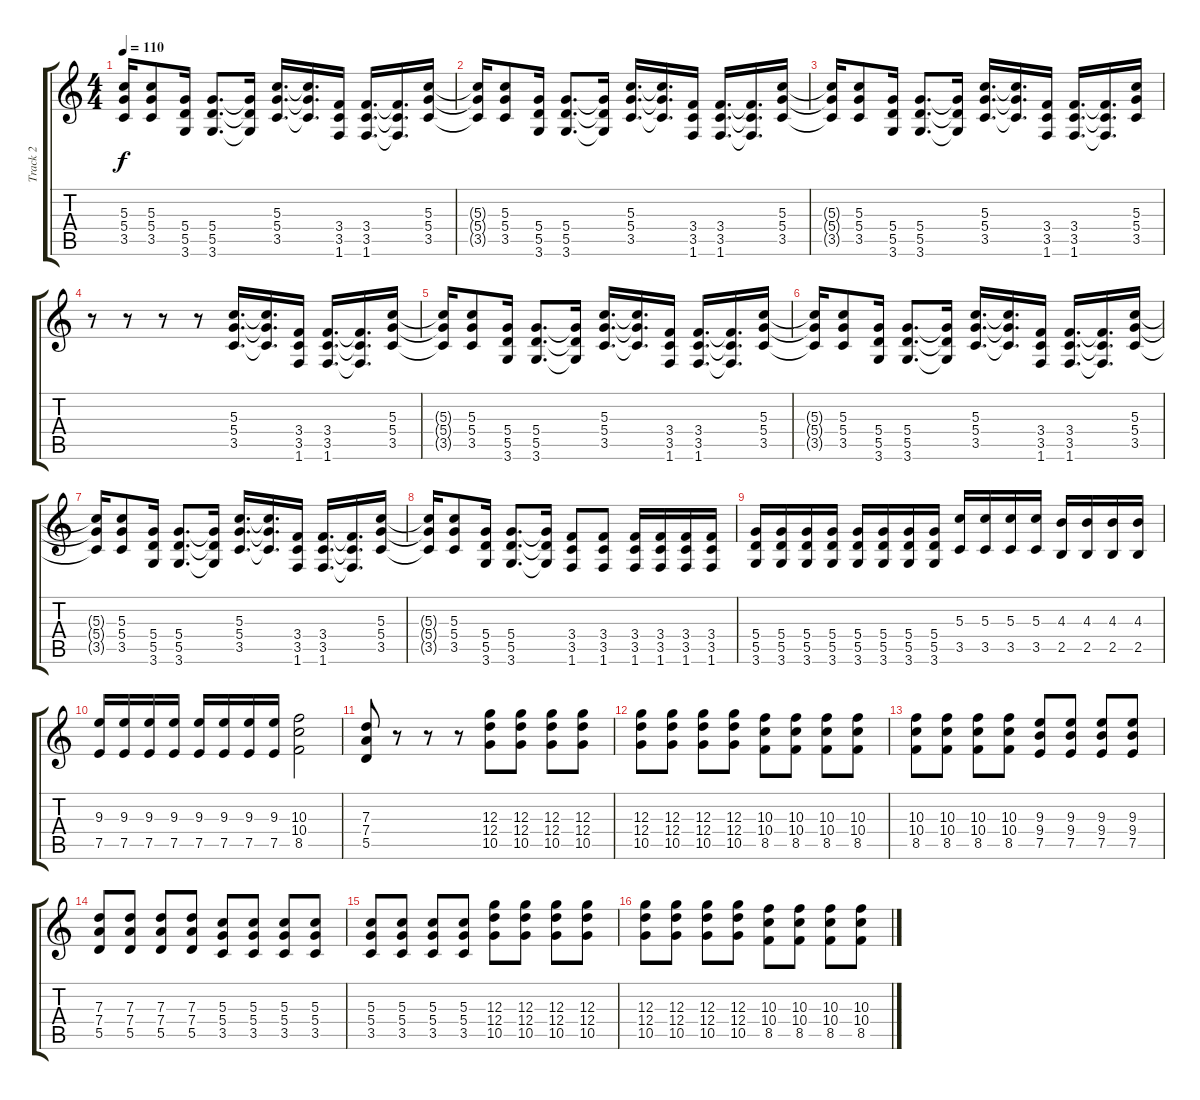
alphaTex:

\track ("Track 2" "Track 2") {instrument distortionguitar}
\staff {score tabs}
\tuning (E4 B3 G3 D3 A2 E2) {hide}
\ts (4 4)
\tempo 110
\clef g2
\ks c
(5.3{t} 5.4{t} 3.5{t}).16{dy f} (5.3 5.4 3.5).8 (5.4 5.5 3.6).16 (5.4 5.5 3.6).8{d} (5.4{t} 5.5{t} 3.6{t}).16 (5.3 5.4 3.5).16{d} (5.3{t} 5.4{t} 3.5{t}).16{d} (3.4 3.5 1.6).16 (3.4 3.5 1.6).16{d} (3.4{t} 3.5{t} 1.6{t}).16{d} (5.3 5.4 3.5).16 |
(5.3{t} 5.4{t} 3.5{t}).16 (5.3 5.4 3.5).8 (5.4 5.5 3.6).16 (5.4 5.5 3.6).8{d} (5.4{t} 5.5{t} 3.6{t}).16 (5.3 5.4 3.5).16{d} (5.3{t} 5.4{t} 3.5{t}).16{d} (3.4 3.5 1.6).16 (3.4 3.5 1.6).16{d} (3.4{t} 3.5{t} 1.6{t}).16{d} (5.3 5.4 3.5).16 |
(5.3{t} 5.4{t} 3.5{t}).16 (5.3 5.4 3.5).8 (5.4 5.5 3.6).16 (5.4 5.5 3.6).8{d} (5.4{t} 5.5{t} 3.6{t}).16 (5.3 5.4 3.5).16{d} (5.3{t} 5.4{t} 3.5{t}).16{d} (3.4 3.5 1.6).16 (3.4 3.5 1.6).16{d} (3.4{t} 3.5{t} 1.6{t}).16{d} (5.3 5.4 3.5).16 |
r.8 r.8 r.8 r.8 (5.3 5.4 3.5).16{d} (5.3{t} 5.4{t} 3.5{t}).16{d} (3.4 3.5 1.6).16 (3.4 3.5 1.6).16{d} (3.4{t} 3.5{t} 1.6{t}).16{d} (5.3 5.4 3.5).16 |
(5.3{t} 5.4{t} 3.5{t}).16 (5.3 5.4 3.5).8 (5.4 5.5 3.6).16 (5.4 5.5 3.6).8{d} (5.4{t} 5.5{t} 3.6{t}).16 (5.3 5.4 3.5).16{d} (5.3{t} 5.4{t} 3.5{t}).16{d} (3.4 3.5 1.6).16 (3.4 3.5 1.6).16{d} (3.4{t} 3.5{t} 1.6{t}).16{d} (5.3 5.4 3.5).16 |
(5.3{t} 5.4{t} 3.5{t}).16 (5.3 5.4 3.5).8 (5.4 5.5 3.6).16 (5.4 5.5 3.6).8{d} (5.4{t} 5.5{t} 3.6{t}).16 (5.3 5.4 3.5).16{d} (5.3{t} 5.4{t} 3.5{t}).16{d} (3.4 3.5 1.6).16 (3.4 3.5 1.6).16{d} (3.4{t} 3.5{t} 1.6{t}).16{d} (5.3 5.4 3.5).16 |
(5.3{t} 5.4{t} 3.5{t}).16 (5.3 5.4 3.5).8 (5.4 5.5 3.6).16 (5.4 5.5 3.6).8{d} (5.4{t} 5.5{t} 3.6{t}).16 (5.3 5.4 3.5).16{d} (5.3{t} 5.4{t} 3.5{t}).16{d} (3.4 3.5 1.6).16 (3.4 3.5 1.6).16{d} (3.4{t} 3.5{t} 1.6{t}).16{d} (5.3 5.4 3.5).16 |
(5.3{t} 5.4{t} 3.5{t}).16 (5.3 5.4 3.5).8 (5.4 5.5 3.6).16 (5.4 5.5 3.6).8{d} (5.4{t} 5.5{t} 3.6{t}).16 (3.4 3.5 1.6).8 (3.4 3.5 1.6).8 (3.4 3.5 1.6).16 (3.4 3.5 1.6).16 (3.4 3.5 1.6).16 (3.4 3.5 1.6).16 |
(5.4 5.5 3.6).16 (5.4 5.5 3.6).16 (5.4 5.5 3.6).16 (5.4 5.5 3.6).16 (5.4 5.5 3.6).16 (5.4 5.5 3.6).16 (5.4 5.5 3.6).16 (5.4 5.5 3.6).16 (5.3 3.5).16 (5.3 3.5).16 (5.3 3.5).16 (5.3 3.5).16 (4.3 2.5).16 (4.3 2.5).16 (4.3 2.5).16 (4.3 2.5).16 |
(9.3 7.5).16 (9.3 7.5).16 (9.3 7.5).16 (9.3 7.5).16 (9.3 7.5).16 (9.3 7.5).16 (9.3 7.5).16 (9.3 7.5).16 (10.3 10.4 8.5).2 |
(7.3 7.4 5.5).8 r.8 r.8 r.8 (12.3 12.4 10.5).8 (12.3 12.4 10.5).8 (12.3 12.4 10.5).8 (12.3 12.4 10.5).8 |
(12.3 12.4 10.5).8 (12.3 12.4 10.5).8 (12.3 12.4 10.5).8 (12.3 12.4 10.5).8 (10.3 10.4 8.5).8 (10.3 10.4 8.5).8 (10.3 10.4 8.5).8 (10.3 10.4 8.5).8 |
(10.3 10.4 8.5).8 (10.3 10.4 8.5).8 (10.3 10.4 8.5).8 (10.3 10.4 8.5).8 (9.3 9.4 7.5).8 (9.3 9.4 7.5).8 (9.3 9.4 7.5).8 (9.3 9.4 7.5).8 |
(7.3 7.4 5.5).8 (7.3 7.4 5.5).8 (7.3 7.4 5.5).8 (7.3 7.4 5.5).8 (5.3 5.4 3.5).8 (5.3 5.4 3.5).8 (5.3 5.4 3.5).8 (5.3 5.4 3.5).8 |
(5.3 5.4 3.5).8 (5.3 5.4 3.5).8 (5.3 5.4 3.5).8 (5.3 5.4 3.5).8 (12.3 12.4 10.5).8 (12.3 12.4 10.5).8 (12.3 12.4 10.5).8 (12.3 12.4 10.5).8 |
(12.3 12.4 10.5).8 (12.3 12.4 10.5).8 (12.3 12.4 10.5).8 (12.3 12.4 10.5).8 (10.3 10.4 8.5).8 (10.3 10.4 8.5).8 (10.3 10.4 8.5).8 (10.3 10.4 8.5).8
